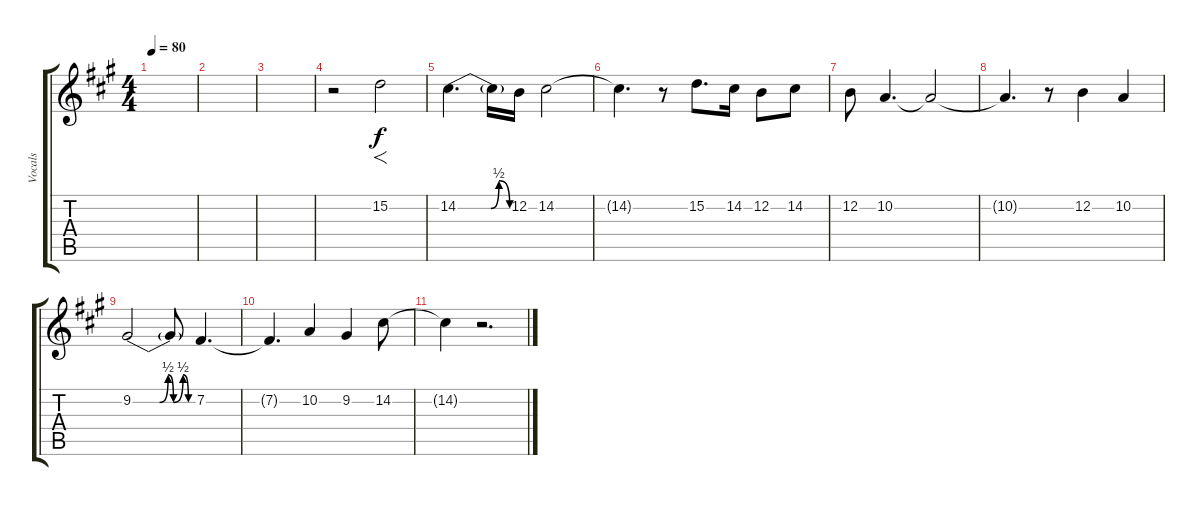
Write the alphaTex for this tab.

\track ("Vocals" "Vocals") {instrument tenorsax}
\staff {score tabs}
\tuning (E4 B3 G3 D3 A2 E2) {hide}
\ts (4 4)
\tempo 80
\clef g2
\ks a
|
|
|
r.2 15.2.2{f volume 13 balance 0} |
14.2{be (custom 0 0 37 0 46 2 58 0 60 0)}.4{d balance 16} 14.2{t}.16 12.2.16 14.2.2 |
14.2{t}.4{d} r.8 15.2.8{d} 14.2.16 12.2.8 14.2.8 |
12.2.8 10.2.4{d} 10.2{t}.2 |
10.2{t}.4{d} r.8 12.2.4{balance 0} 10.2.4 |
9.2{be (custom 0 0 25 0 33 2 38 0 47 2 52 0 60 0)}.2 9.2{t}.8 7.2.4{d} |
7.2{t}.4{d} 10.2.4 9.2.4 14.2.8 |
14.2{t}.4 r.2{d}
